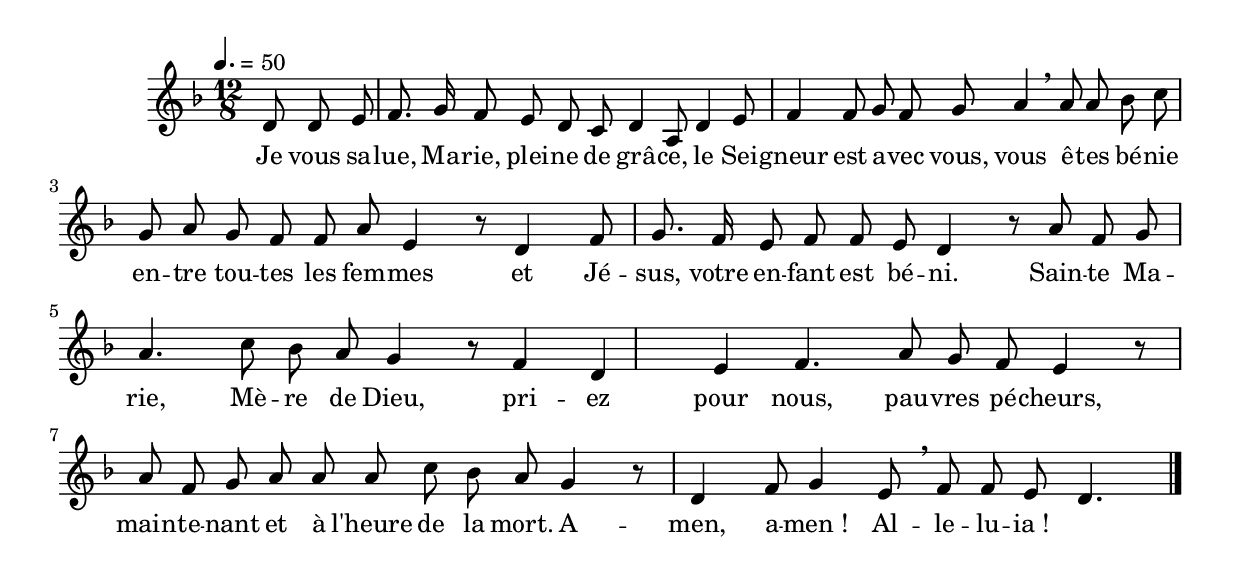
\version "2.16"
\language "français"

\header {
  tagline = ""
  composer = ""
}

MetriqueArmure = {
  \tempo 4.=50
  \time 12/8
}

italique = { \override Score . LyricText #'font-shape = #'italic }

roman = { \override Score . LyricText #'font-shape = #'roman }

MusiqueI = \relative do' {
  \key fa \major
  \partial 8*3 re8 re mi |
  fa8. sol16 fa8 mi re do re4 la8 |
  re4 mi8 fa4 fa8 sol fa sol la4 \breathe la8 |
  la8 sib do sol la sol fa fa la mi4 r8 |
  re4 fa8 sol8. fa16 mi8 fa fa mi re4 r8 |
  la'8 fa sol la4. do8 sib la sol4 r8 |
  fa4 re mi fa4. la8 sol fa mi4 r8 |
  la8 fa sol la la la do sib la sol4 r8 |
  re4 fa8 sol4 mi8 \breathe fa fa mi re4.
  \bar "|."
}

%MusiqueII = \relative do'' {
%}

ParolesI = \lyricmode {
  Je vous sa -- lue, Ma -- rie, plei -- ne de grâ -- ce,
  le Sei -- gneur est a -- vec vous,
  vous ê -- tes bé -- nie en -- tre tou -- tes les fem -- mes
  et Jé -- sus, votre en -- fant est bé -- ni.
  Sain -- te Ma -- rie, Mè -- re de Dieu,
  pri -- ez pour nous, pau -- vres pé -- cheurs,
  main -- te -- nant et à l'heure de la mort.
  A -- men, a -- men_! Al -- le -- lu -- ia_!
}

\score{
  <<
    \new Staff <<
      \set Staff.midiInstrument = "flute"
      \set Staff.autoBeaming = ##f
      \override Score.PaperColumn #'keep-inside-line = ##t
      \MetriqueArmure
      \new Voice = "I" {%\voiceOne
        \MusiqueI
      }
      \new Lyrics \lyricsto I {
        \ParolesI
      }
%      \new Voice = "II" {\voiceTwo
%        \MusiqueII
%      }
    >>
  >>
  \layout{}
}

\score{
  <<
    \new Staff <<
      \set Staff.midiInstrument = "flute"
      \set Staff.autoBeaming = ##f
      \override Score.PaperColumn #'keep-inside-line = ##t
      \MetriqueArmure
      \new Voice = "I" {%\voiceOne
        \MusiqueI
      }
      \new Lyrics \lyricsto I {
        \ParolesI
      }
      \new Voice = "II" {\voiceTwo
        s2*4 \MusiqueI
      }
    >>
  >>
  \midi{}
}
